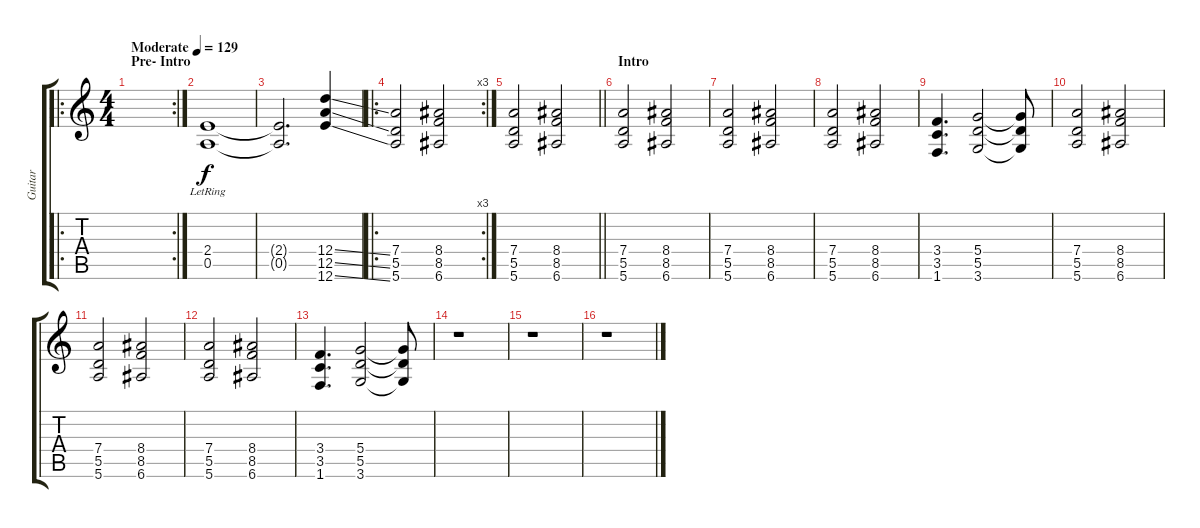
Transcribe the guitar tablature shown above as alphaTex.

\track ("Guitar" "Guitar") {instrument distortionguitar}
\staff {score tabs}
\tuning (E4 B3 G3 D3 A2 E2) {hide}
\ro
\rc 2
\ts (4 4)
\section ("" "Pre- Intro")
\tempo (129 "Moderate")
\clef g2
\ks c
|
(2.4 0.5{lr}).1 |
(2.4{t} 0.5{t}).2{d} (12.4{ss} 12.5{ss} 12.6{ss}).4 |
\ro
\rc 3
(7.4 5.5 5.6).2 (8.4 8.5 6.6).2 |
\barLineRight lightlight
(7.4 5.5 5.6).2 (8.4 8.5 6.6).2 |
\section ("" "Intro")
(7.4 5.5 5.6).2{volume 14 balance 11} (8.4 8.5 6.6).2 |
(7.4 5.5 5.6).2 (8.4 8.5 6.6).2 |
(7.4 5.5 5.6).2 (8.4 8.5 6.6).2 |
(3.4 3.5 1.6).4{d} (5.4 5.5 3.6).2 (5.4{t} 5.5{t} 3.6{t}).8 |
(7.4 5.5 5.6).2{volume 14 balance 11} (8.4 8.5 6.6).2 |
(7.4 5.5 5.6).2 (8.4 8.5 6.6).2 |
(7.4 5.5 5.6).2 (8.4 8.5 6.6).2 |
(3.4 3.5 1.6).4{d} (5.4 5.5 3.6).2 (5.4{t} 5.5{t} 3.6{t}).8 |
r.1 |
r.1 |
r.1
